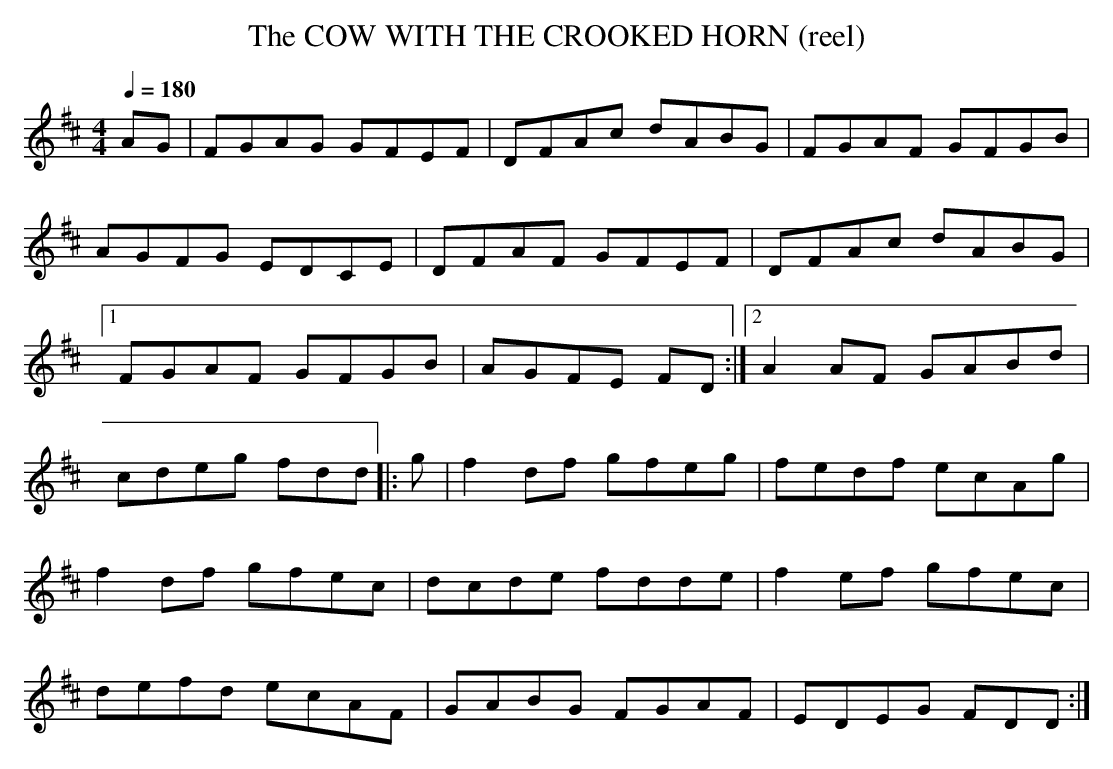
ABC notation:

X:1
T:COW WITH THE CROOKED HORN (reel), The
Q:1/4=180
M:4/4
L:1/8
K:D
AG|FGAG GFEF|DFAc dABG|FGAF GFGB|
AGFG EDCE|DFAF GFEF|DFAc dABG|
[1 FGAF GFGB|AGFE FD:|2 A2 AF GABd|
cdeg fdd|:g| f2 df gfeg|fedf ecAg|
f2 df gfec|dcde fdde|f2ef gfec|
defd ecAF|GABG FGAF|EDEG FDD:|
